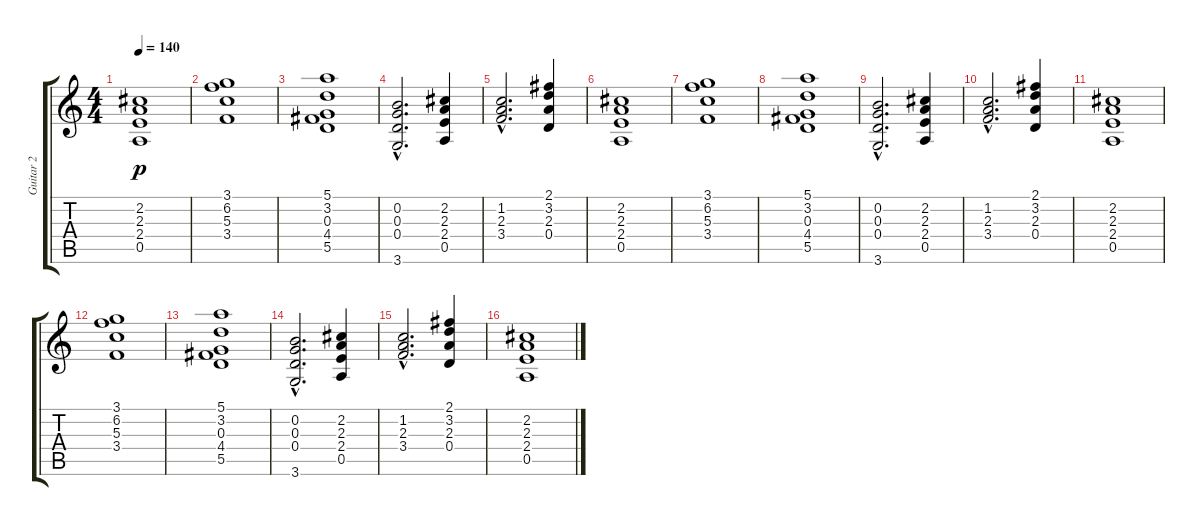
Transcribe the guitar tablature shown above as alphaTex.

\track ("Guitar 2" "Guitar 2") {instrument overdrivenguitar}
\staff {score tabs}
\tuning (E4 B3 G3 D3 A2 E2) {hide}
\ts (4 4)
\tempo 140
\clef g2
\ks c
(2.2 2.3 2.4 0.5).1{dy p} |
(3.1 6.2 5.3 3.4).1 |
(5.1 3.2 0.3 4.4 5.5).1 |
(0.2{hac} 0.3{hac} 0.4{hac} 3.6{hac}).2{d} (2.2 2.3 2.4 0.5).4 |
(1.2{hac} 2.3{hac} 3.4{hac}).2{d} (2.1 3.2 2.3 0.4).4 |
(2.2 2.3 2.4 0.5).1 |
(3.1 6.2 5.3 3.4).1 |
(5.1 3.2 0.3 4.4 5.5).1 |
(0.2{hac} 0.3{hac} 0.4{hac} 3.6{hac}).2{d} (2.2 2.3 2.4 0.5).4 |
(1.2{hac} 2.3{hac} 3.4{hac}).2{d} (2.1 3.2 2.3 0.4).4 |
(2.2 2.3 2.4 0.5).1 |
(3.1 6.2 5.3 3.4).1 |
(5.1 3.2 0.3 4.4 5.5).1 |
(0.2{hac} 0.3{hac} 0.4{hac} 3.6{hac}).2{d} (2.2 2.3 2.4 0.5).4 |
(1.2{hac} 2.3{hac} 3.4{hac}).2{d} (2.1 3.2 2.3 0.4).4 |
(2.2 2.3 2.4 0.5).1{instrument overdrivenguitar}
